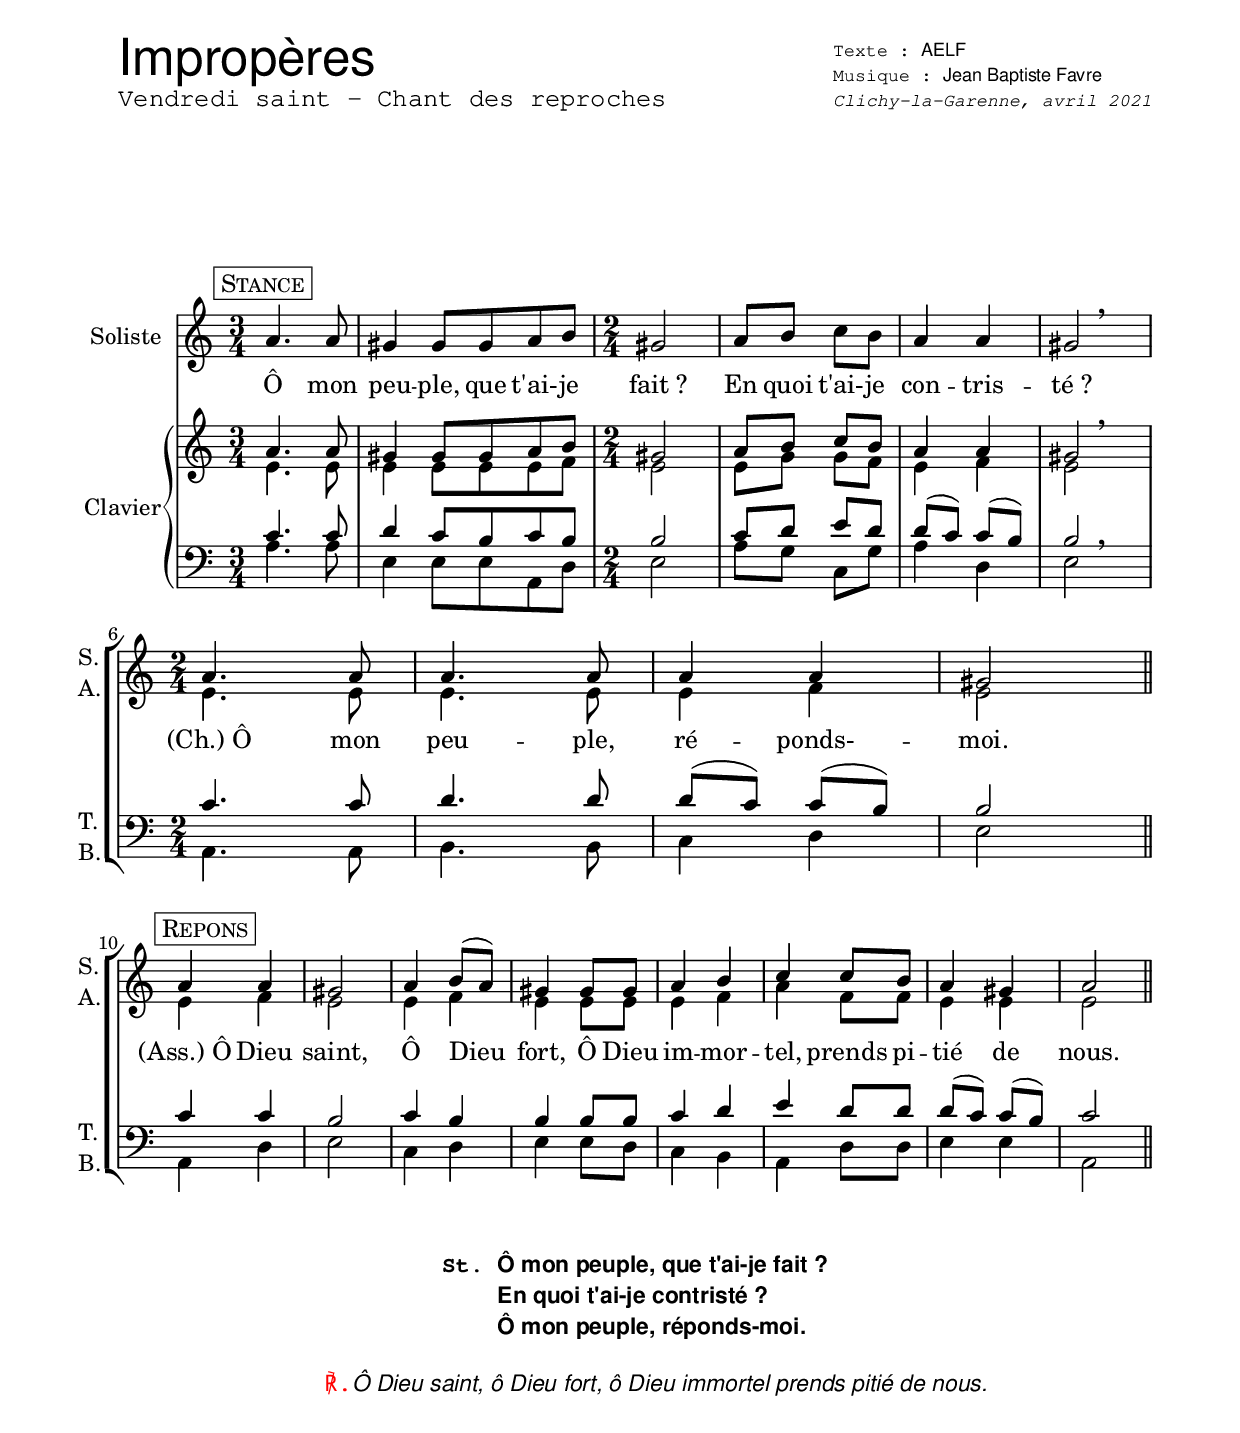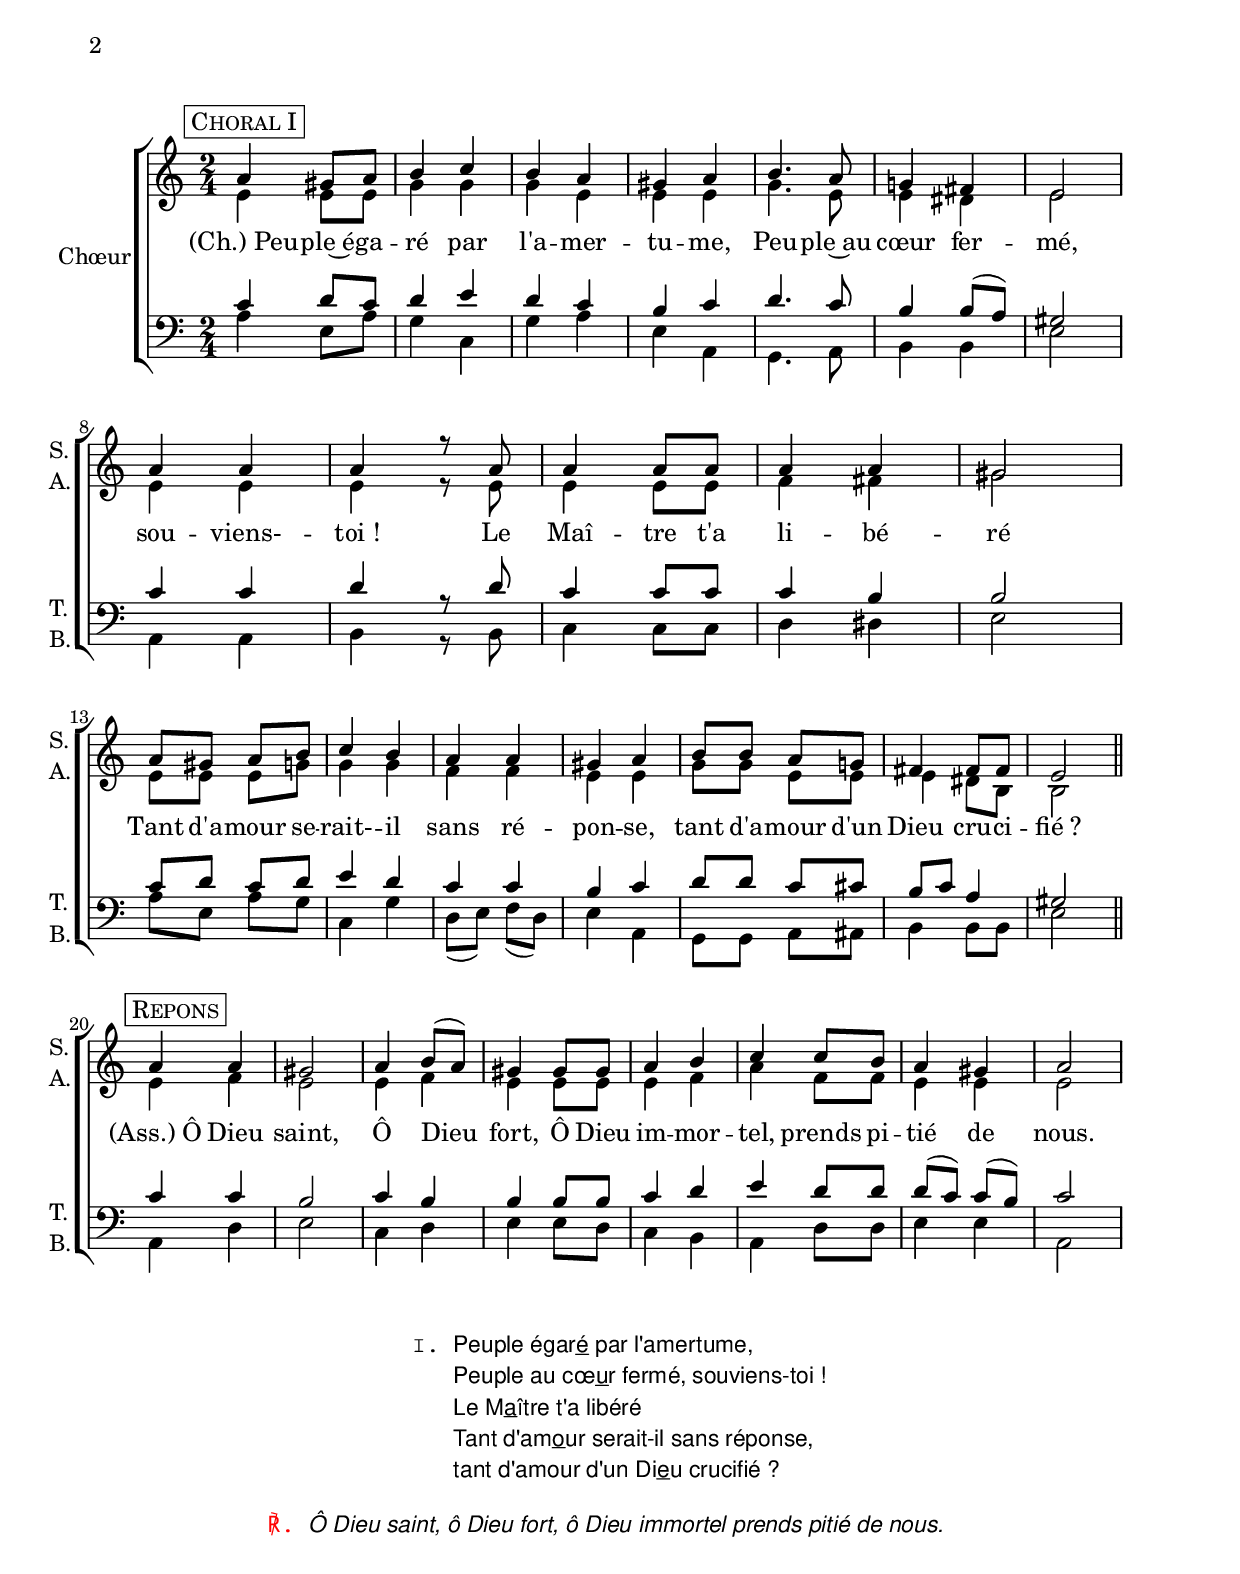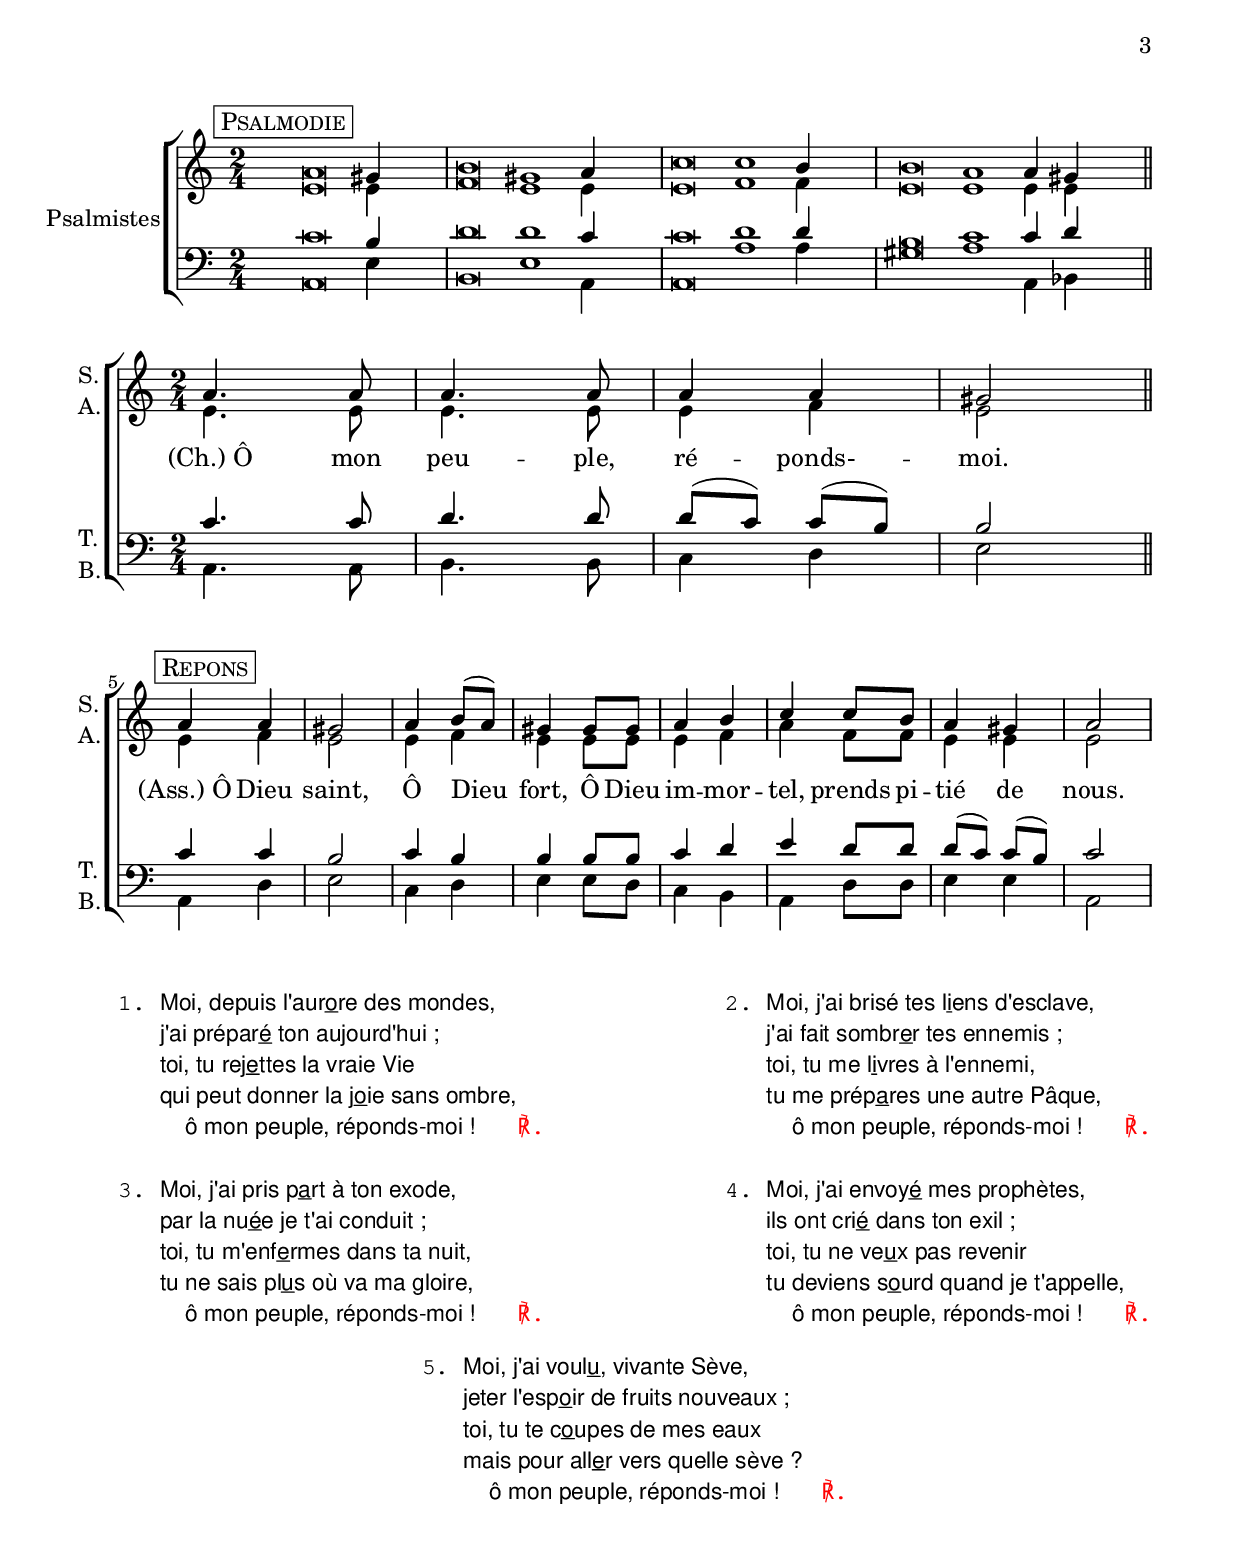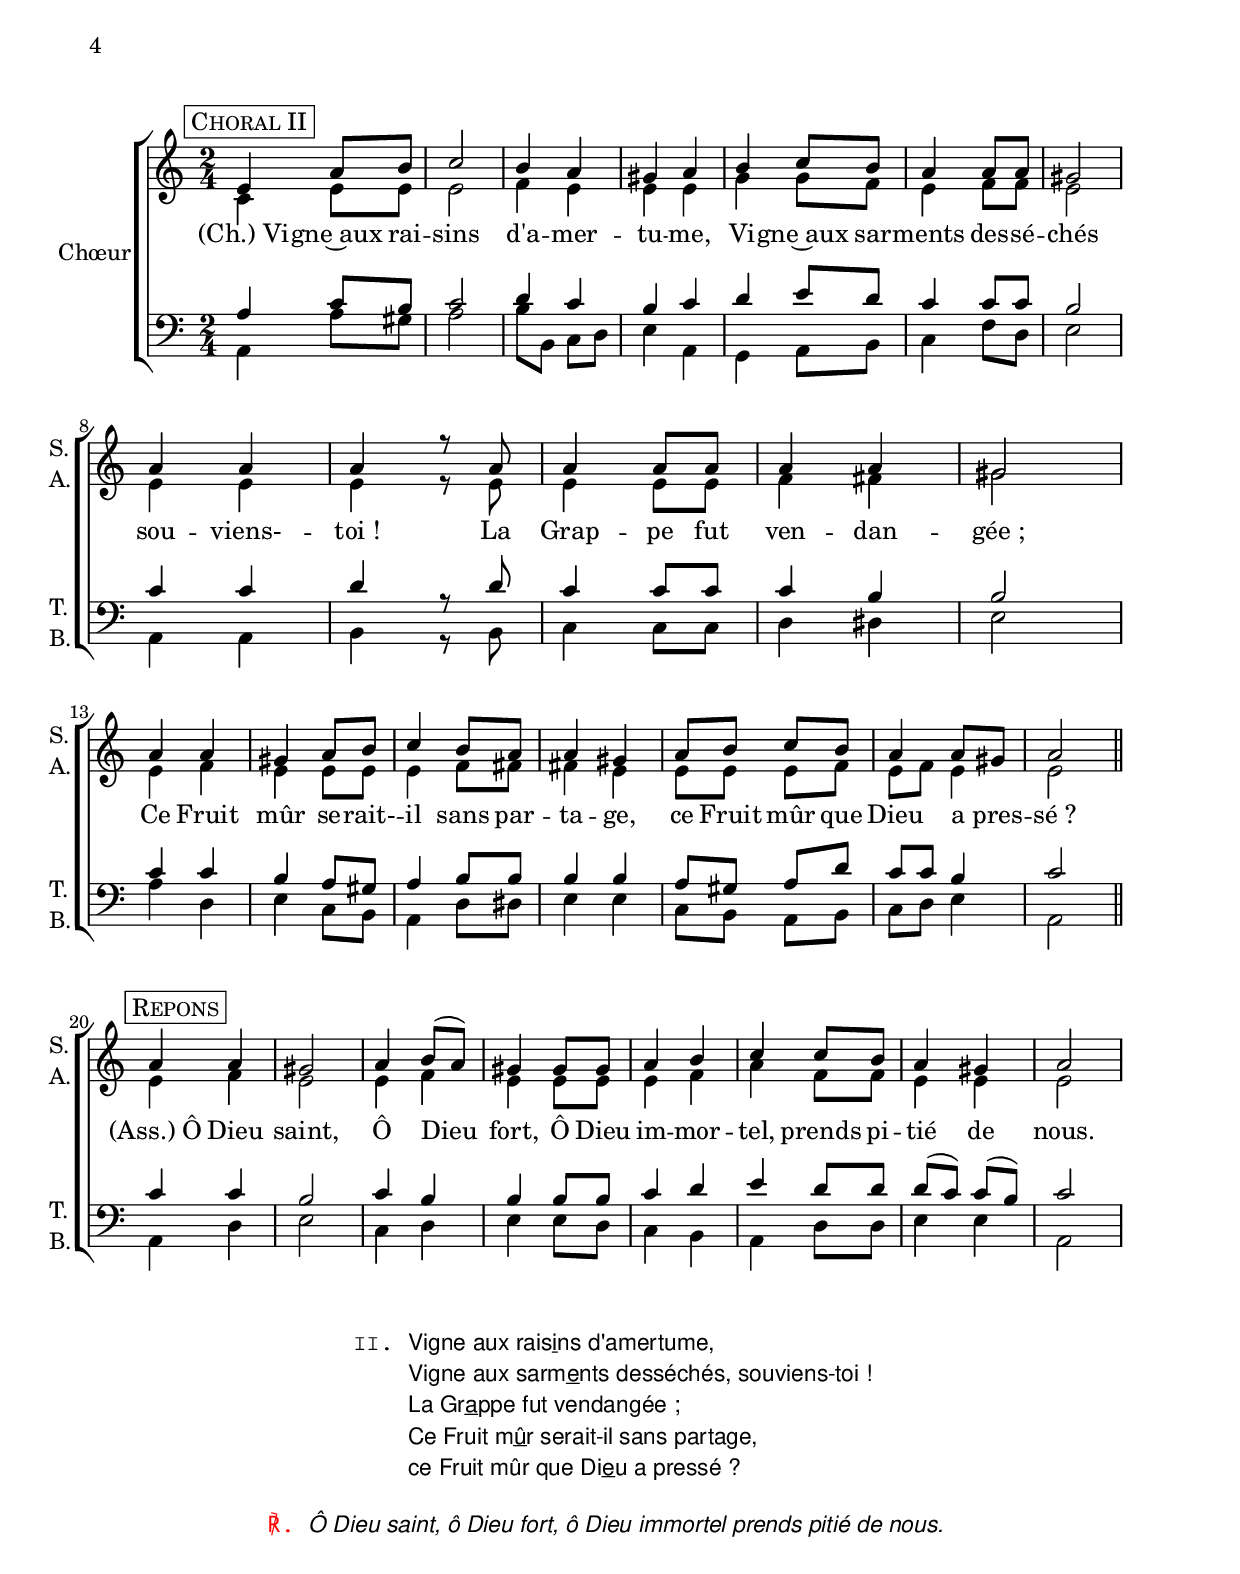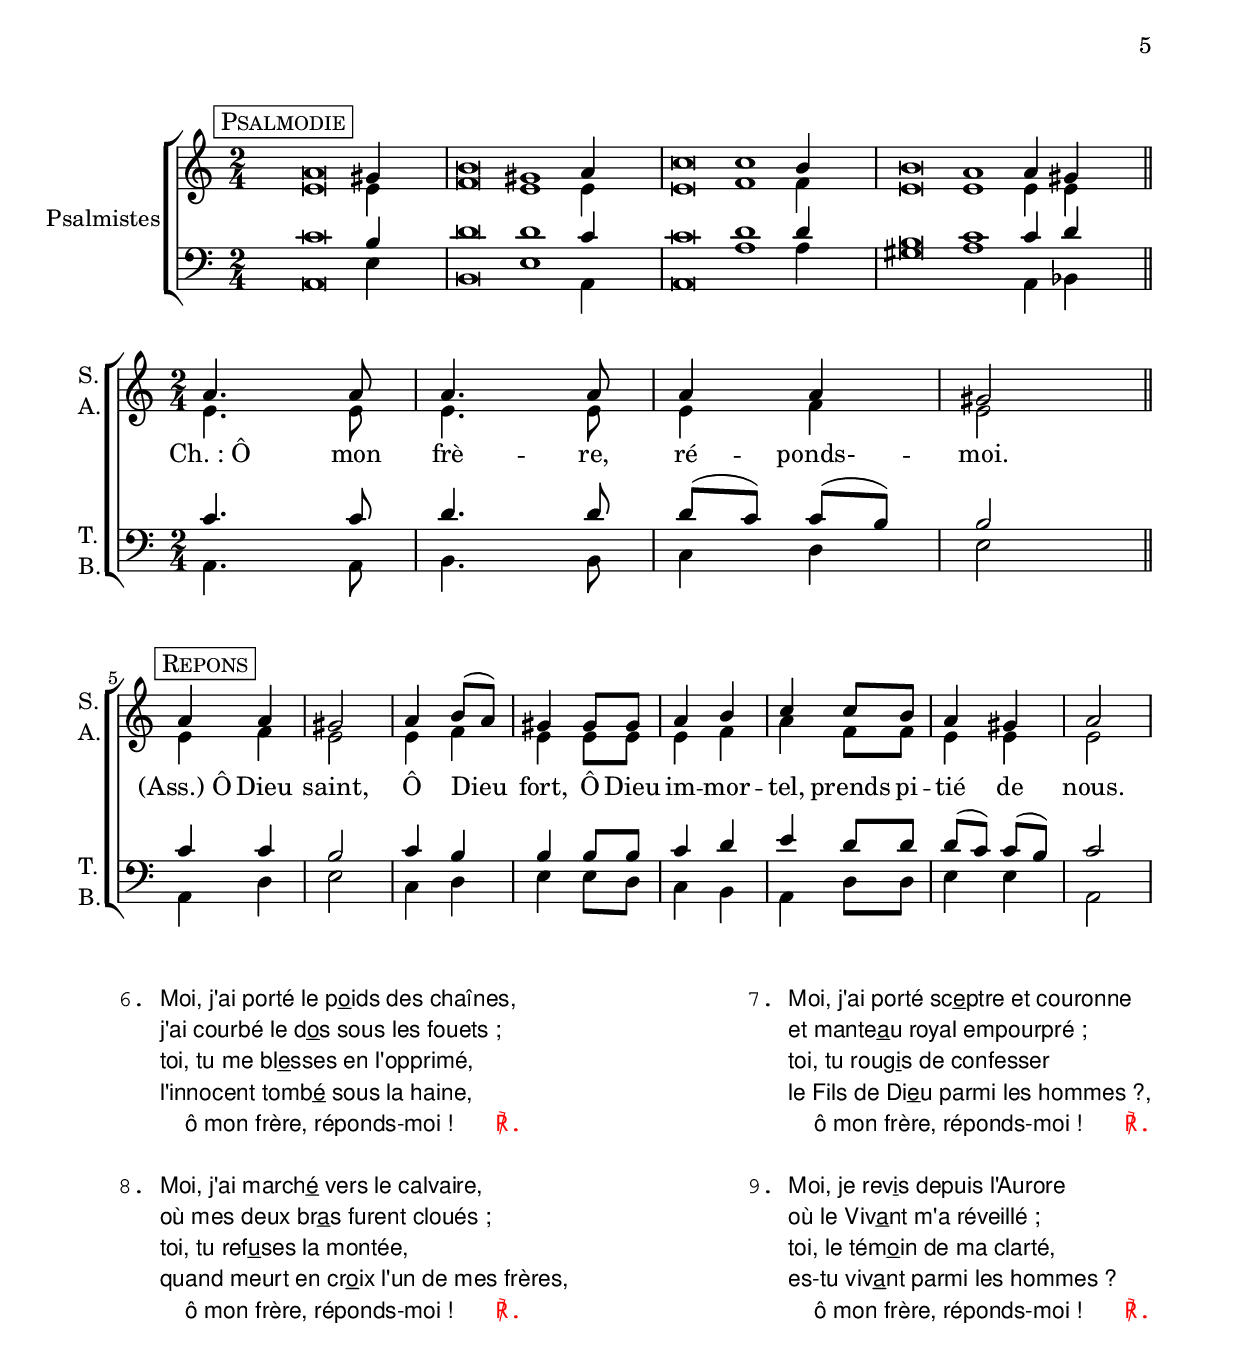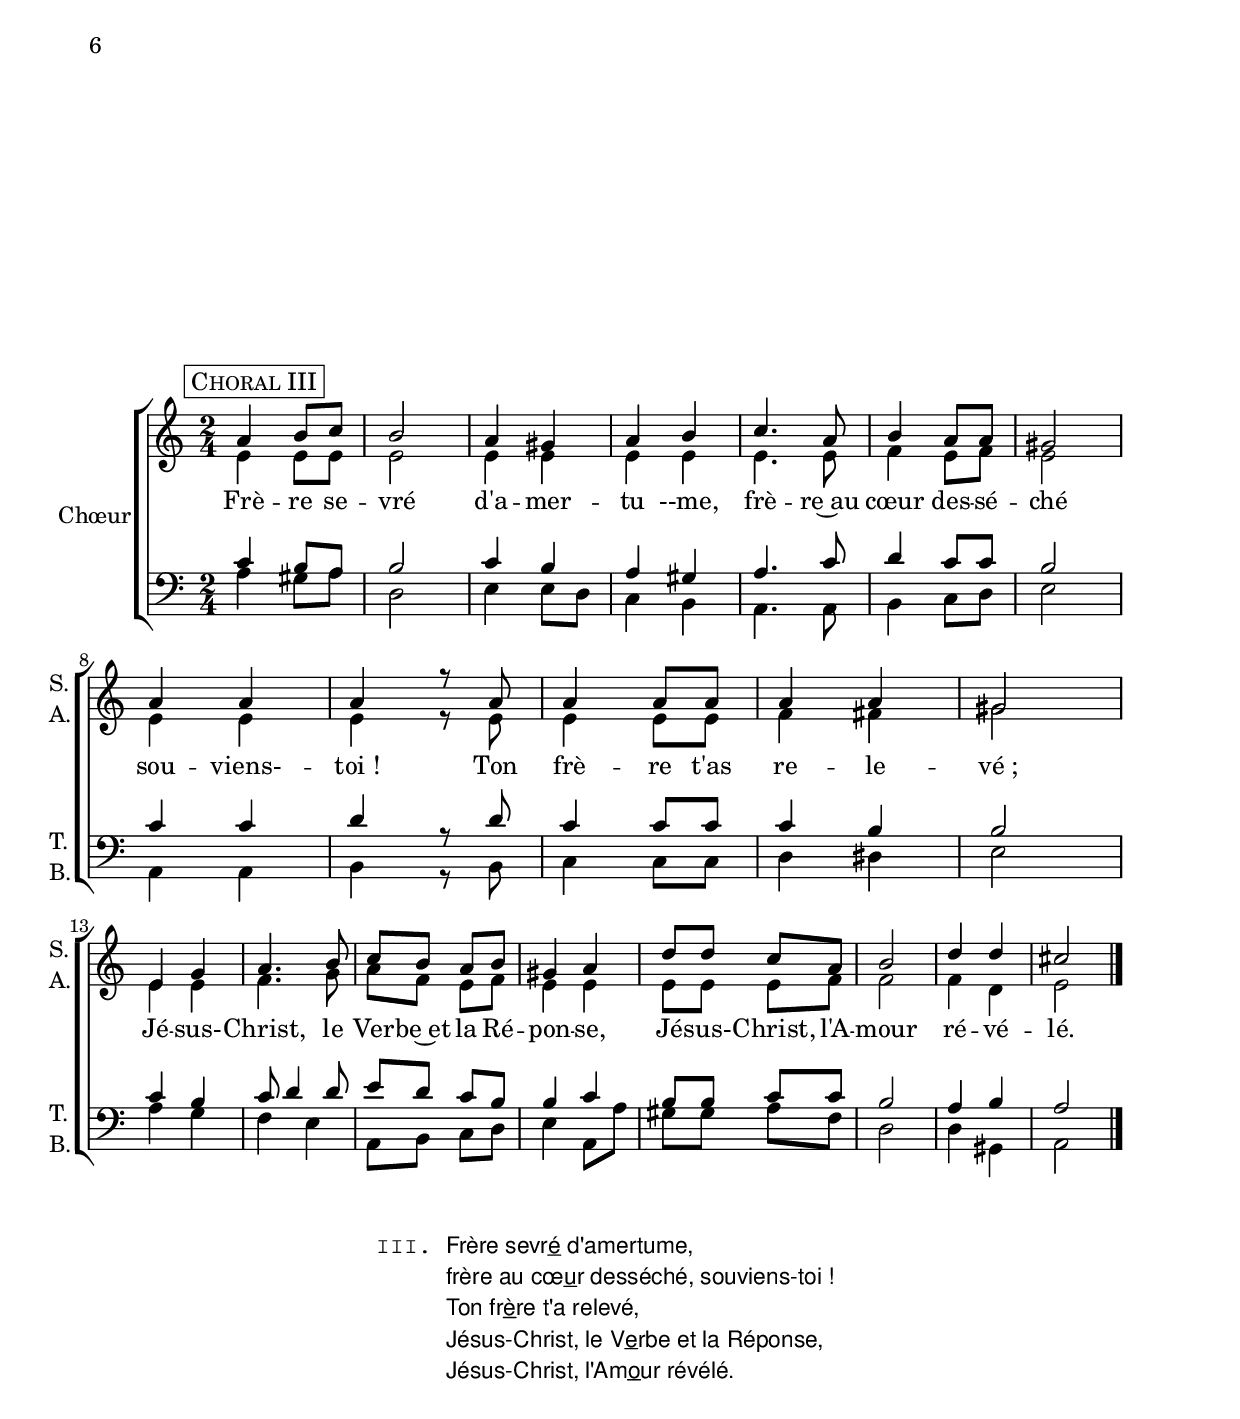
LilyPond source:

\version "2.22.0"
\language "english"
tRall = {
  \set Score.tempoHideNote = ##t
  \tempo 4=70
}
tAcce = {
  \set Score.tempoHideNote = ##t
  \tempo 2=100
}
cesure = {
  \tag #'audio s4
}

\include "../libs/commonFunctions.ily"

%%%%%
%%%%%
%%%%%
%%%%%
%%%%%
%%%%% Définitions des partitions
%%%%%
%%%%%
title = "Impropères"
subtitle = "Vendredi saint - Chant des reproches"
composer = "Jean Baptiste Favre"
poet = "AELF"
dedication = "Clichy-la-Garenne, avril 2021"

midiInstrumentName = "acoustic grand"

global = {
  \key a \minor
  \time 2/4
  }

%%%%%
%%%%%
%%%%%
%%%%%
%%%%%
%%%%% Stance pour soliste et orgue
%%%%%
%%%%%
stanceRhythms = { \set Score.tempoHideNote = ##t \tempo 4 = 60 \time 3/4 \partial 2 s2 s2. \time 2/4 s2*4 \breathe }
stanceMelody = { a4. a8 gs4 gs8 gs a b gs2 a8 b c b a4 a gs!2 }
stanceSopranoMusic = \relative c'' { \stanceMelody }
stanceAltoMusic = \relative c' { e4. e8 e4 e8 e e f  e2 e8 g g f e4 f e2 }
stanceTenorMusic = \relative c' { c4. c8 d4 c8 b c b b2 c8 d e d d (c) c (b) b2 }
stanceBassMusic = \relative c' { a4. a8 e4 e8 e a, d e2 a8 g c, g' a4 d, e2 }
stanceLyrics = \lyricmode {
  Ô mon peu -- ple, que t'ai- -- je fait&nbsp;?
  En quoi t'ai- -- je con -- tris -- té&nbsp;?
}

%%%%%
%%%%%
%%%%%
%%%%%
%%%%%
%%%%% Répons pour chœur à 4 voix mixtes
%%%%%
%%%%%
reponRhythms = { s2*4 }
reponSopranoMusic = \relative c'' { a4. a8 a4. a8 a4 a gs2 }
reponAltoMusic = \relative c' { e4. e8 e4. e8 e4 f e2 }
reponTenorMusic = \relative c' { c4. c8 d4. d8 d (c) c (b) b2 }
reponBassMusic = \relative c { a4. a8 b4. b8 c4 d e2 }
% Paroles pour la Stance
reponOneLyrics = \lyricmode { (Ch.)&nbsp;Ô mon peu -- ple, ré -- ponds- -- moi. }
% Paroles pour Psalmodie II
reponTwoLyrics = \lyricmode { Ch.&nbsp;:&nbsp;Ô mon frè -- re, ré -- ponds- -- moi. }

%%%%%
%%%%%
%%%%%
%%%%%
%%%%%
%%%%% Antienne pour chœur à 4 voix mixtes
%%%%%
%%%%%
antienneRhythms = { \set Score.tempoHideNote = ##t \tempo 4 = 75 s2*8 }
antienneSopranoMusic = \relative c'' { a4 a4 gs2 a4 b8 (a) gs4 gs8 gs a4 b c c8 b a4 gs a2 }
antienneAltoMusic = \relative c' { e4 f e2 e4 f e e8 e e4 f4 a4 f8 f e4 e e2 }
antienneTenorMusic = \relative c' { c4 c4 b2 c4 b b4 b8 b c4 d4 e4 d8 d d (c) c (b) c2 }
antienneBassMusic = \relative c { a4 d e2 c4 d e4 e8 d c4 b4 a d8 d e4 e a,2 }
antienneLyrics = \lyricmode { (Ass.)&nbsp;Ô Dieu saint, Ô Dieu fort, Ô Dieu im -- mor -- tel, prends pi -- tié de nous. }

%%%%%
%%%%%
%%%%%
%%%%%
%%%%%
%%%%% Choral & Psaume I pour chœur à 4 voix mixtes
%%%%%
%%%%%
choralOnePartOneRhythms = { \global \markCustom "Choral I" s2*7 }
choralOnePartOneSopranoMusic = \relative c'' { a4 gs!8 a b4 c b a gs a b4. a8 g!4 fs e2 }
choralOnePartOneAltoMusic =  \relative c' { e4 e8 e g4 g g e e e g4. e8 e4 ds e2 }
choralOnePartOneTenorMusic = \relative c' { c4 d8 c d4 e d c b c d4. c8 b4 b8 (a) gs2 }
choralOnePartOneBassMusic = \relative c' { a4 e8 a g4 c, g' a e a,4 g4. a8 b4 b e2 }
choralOnePartOneLyrics = \lyricmode {
  (Ch.)&nbsp;Peu -- ple~é -- ga -- ré par l'a -- mer -- tu -- me,
  Peu -- ple~au cœur fer -- mé,
}

choralOneReponRhythms = { s2*5 }
choralOneReponSopranoMusic = \relative c'' { a4 a a r8 a8 a4 a8 a a4 a gs2 }
choralOneReponAltoMusic = \relative c' { e4 e e4 r8 e8 e4 e8 e f4 fs gs2 }
choralOneReponTenorMusic = \relative c' { c4 c d4 r8 d8 c4 c8 c c4 b b2 }
choralOneReponBassMusic = \relative c { a4 a b4 r8 b8 c4 c8 c d4 ds e2 }
choralOneReponLyrics = \lyricmode { sou -- viens- -- toi&nbsp;! Le Maî -- tre t'a li -- bé -- ré }

choralOnePartTwoRhythms = { s2*7 }
choralOnePartTwoSopranoMusic = \relative c'' { a8 gs!8 a8 b c4 b a a gs a b8 b a g! fs4 fs8 fs e2 }
choralOnePartTwoAltoMusic =  \relative c' { e8 e e g g4 g f f e e g8 g e e e4 ds8 b b2 }
choralOnePartTwoTenorMusic = \relative c' { c8 d8 c d e4 d c c b c d8 d c cs8 b8 c a4 gs2 }
choralOnePartTwoBassMusic = \relative c' { a8 e8 a g c,4 g' d8 (e) f (d) e4 a,4 g8 g a as b4 b8 b e2 }
choralOnePartTwoLyrics = \lyricmode {
  Tant d'a -- mour se -- rait- -- il sans ré -- pon -- se,
  tant d'a -- mour d'un Dieu cru -- ci -- fié&nbsp;?
}

%%%%%
%%%%%
%%%%%
%%%%%
%%%%%
%%%%% Choral & Psaume II pour chœur à 4 voix mixtes
%%%%%
%%%%%
choralTwoPartOneRhythms = { \global \markCustom "Choral II" s2*7 }
choralTwoPartOneSopranoMusic = \relative c' { e4 a8 b c2 b4 a gs a b4 c8 b a4 a8 a gs2 }
choralTwoPartOneAltoMusic =  \relative c' { c4 e8 e e2 f4 e e e g g8 f e4 f8 f  e2 }
choralTwoPartOneTenorMusic = \relative c' { a4 c8 b c2 d4 c b c d e8 d c4 c8 c b2 }
choralTwoPartOneBassMusic = \relative c { a4 a'8 gs a2 b8 b, c d e4 a,4 g4 a8 b c4 f8 d e2 }
choralTwoPartOneLyrics = \lyricmode {
  (Ch.)&nbsp;Vi -- gne~aux rai -- sins d'a -- mer -- tu -- me,
  Vi -- gne~aux sar -- ments des -- sé -- chés
}

choralTwoReponRhythms = { s2*5 }
choralTwoReponSopranoMusic = \relative c'' { a4 a a r8 a8 a4 a8 a a4 a gs2 }
choralTwoReponAltoMusic = \relative c' { e4 e e4 r8 e8 e4 e8 e f4 fs gs2 }
choralTwoReponTenorMusic = \relative c' { c4 c d4 r8 d8 c4 c8 c c4 b b2 }
choralTwoReponBassMusic = \relative c { a4 a b4 r8 b8 c4 c8 c d4 ds e2 }
choralTwoReponLyrics = \lyricmode { sou -- viens- -- toi&nbsp;! La Grap -- pe fut ven -- dan -- gée&nbsp;; }

choralTwoPartTwoRhythms = { s2*7 }
choralTwoPartTwoSopranoMusic = \relative c'' { a4 a gs a8 b c4 b8 a a4 gs4 a8 b c b a4 a8 gs a2 }
choralTwoPartTwoAltoMusic =  \relative c' { e4 f e e8 e e4 f8 fs fs4 e e8 e e f e8 f8 e4 e2 }
choralTwoPartTwoTenorMusic = \relative c' { c4 c b a8 gs a4 b8 b b4 b a8 gs a d c8 c8 b4 c2 }
choralTwoPartTwoBassMusic = \relative c' { a4 d, e c8 b a4 d8 ds e4 e c8 b a b c8 d8 e4 a,2 }
choralTwoPartTwoLyrics = \lyricmode {
  Ce Fruit mûr se -- rait- -- il sans par -- ta -- ge,
  ce Fruit mûr que Dieu a pres -- sé&nbsp;?
}

%%%%%
%%%%%
%%%%%
%%%%%
%%%%%
%%%%% Choral III pour chœur à 4 voix mixtes
%%%%%
%%%%%
choralThreePartOneRhythms = { \global \markCustom "Choral III" s2*7 }
choralThreePartOneSopranoMusic = \relative c'' { a4 b8 c b2 a4 gs a b c4. a8 b4 a8 a gs2 }
choralThreePartOneAltoMusic =  \relative c' { e4 e8 e e2 e4 e e e e4. e8 f4 e8 f e2 }
choralThreePartOneTenorMusic = \relative c' { c4 b8 a b2 c4 b a gs a4. c8 d4 c8 c b2 }
choralThreePartOneBassMusic = \relative c' { a4 gs8 a d,2  e4 e8 d c4 b a4. a8 b4 c8 d e2 }
choralThreePartOneLyrics = \lyricmode {
  Frè -- re se -- vré d'a -- mer -- tu --me,
  frè -- re~au cœur des -- sé -- ché
}

choralThreeReponRhythms = { s2*5 }
choralThreeReponSopranoMusic = \relative c'' { a4 a a r8 a8 a4 a8 a a4 a gs2 }
choralThreeReponAltoMusic = \relative c' { e4 e e4 r8 e8 e4 e8 e f4 fs gs2 }
choralThreeReponTenorMusic = \relative c' { c4 c d4 r8 d8 c4 c8 c c4 b b2 }
choralThreeReponBassMusic = \relative c { a4 a b4 r8 b8 c4 c8 c d4 ds e2 }
choralThreeReponLyrics = \lyricmode { sou -- viens- -- toi&nbsp;! Ton frè -- re t'as re -- le -- vé&nbsp;; }

choralThreePartTwoRhythms = { s2*8 }
choralThreePartTwoSopranoMusic = \relative c' { e4 g a4. b8 c b a b gs4 a4 d8 d c a b2 d4 d cs2 }
choralThreePartTwoAltoMusic =  \relative c' { e4 e f4. g8 a f e f e4 e4 e8 e e f f2 f4 d e2}
choralThreePartTwoTenorMusic = \relative c' { c4 b c8 d4 d8 e d c b b4 c b8 b c c b2 a4 b a2 }
choralThreePartTwoBassMusic = \relative c' { a4 g f e a,8 b c d e4 a,8 a' gs8 gs a f d2 d4 gs, a2 }
choralThreePartTwoLyrics = \lyricmode {
  Jé -- sus- -- Christ, le Ver -- be~et la Ré -- pon -- se,
  Jé -- sus- -- Christ, l'A -- mour ré -- vé -- lé.
}

choralPsalmRhythms = { \cadenzaOn \cesure \tAcce s\breve \tRall s4 \cesure \bar "|" \tAcce s\breve s1 \tRall s4 \cesure \bar "|" \tAcce s\breve s1 \tRall s4 \cesure \bar "|" \tAcce s\breve s1 \tRall s4 s \cesure \cadenzaOff }
choralPsalmSoprano = \relative c'' { \cesure a\breve gs4 \cesure b\breve gs!1 a4  \cesure c\breve c1  b4 \cesure b\breve   a1 a4 gs! \cesure }
choralPsalmAlto =    \relative c'  { \cesure e\breve e4  \cesure f\breve e1   e4  \cesure e\breve f1  f4 \cesure e\breve   e1 e4 e \cesure }
choralPsalmTenor =   \relative c'  { \cesure c\breve b4  \cesure d\breve d1   c4  \cesure c\breve d1  d4 \cesure b\breve   c1 c4 d \cesure }
choralPsalmBass =    \relative c   { \cesure a\breve e'4 \cesure b\breve e1   a,4 \cesure a\breve a'1 a4 \cesure gs!\breve a1 a,4 bf \cesure }

%%%%%
%%%%%
%%%%%
%%%%%
%%%%%
%%%%% Impression de la partition
%%%%%
%%%%%
%%%%%
%%%%%
%%%%%
\paper {
  top-margin = 1\cm
  bottom-margin = 1\cm
  left-margin = 1\cm
  right-margin = 1\cm
  indent = 1\cm
  % Plan for recto-verso printing with inner margin
  two-sided = ##t
  inner-margin =  2\cm
  outer-margin = 1.5\cm
  }
MidiOutput = \midi {
      \context {
        \Staff
        \remove "Staff_performer"
      }
      \context {
        \Voice
        \consists "Staff_performer"
      }
      \tempo 4 = 75
      \set midiMergeUnisons = ##t
    }
FirstScorePaper = \paper {
    markup-system-spacing = #'((basic-distance . 15)
       (minimum-distance . 15)
       (padding . 15)
       (stretchability . 15))
    top-markup-spacing = #'((basic-distance . 5)
       (minimum-distance . 5)
       (padding . 5)
       (stretchability . 5))
    top-system-spacing = #'((basic-distance . 5)
       (minimum-distance . 5)
       (padding . 5)
       (stretchability . 5))
    system-system-spacing = #'((basic-distance . 8)
       (minimum-distance . 8)
       (padding . 3)
       (stretchability . 3))
    scoreTitleMarkup = \markup \columns {
        \fill-line {
            \column {
              \line {
                \left-column {
                  \vspace #1.1
                  \fontsize #7 \sans \fromproperty #'header:title
                  \fontsize #1 \typewriter \fromproperty #'header:subtitle
                }
              }
            }
            \column {
              \vspace #0.5
              \fontsize #-2 \line {
                \left-column {
                  \concat { \typewriter "Texte&nbsp;: " \sans \fromproperty #'header:poet }
                  \concat { \typewriter "Musique&nbsp;: " \sans \fromproperty #'header:composer }
                  \typewriter \italic \fromproperty #'header:dedication
                }
              }
            }
          }
      }
    oddFooterMarkup = \markup {}
    #(include-special-characters)
  }
OtherScoresPaper = \paper {
    markup-system-spacing = #'((basic-distance . 5)
       (minimum-distance . 5)
       (padding . 5)
       (stretchability . 5))
    top-markup-spacing = #'((basic-distance . 5)
       (minimum-distance . 5)
       (padding . 5)
       (stretchability . 5))
    top-system-spacing = #'((basic-distance . 5)
       (minimum-distance . 5)
       (padding . 5)
       (stretchability . 5))
    system-system-spacing = #'((basic-distance . 5)
       (minimum-distance . 5)
       (padding . 5)
       (stretchability . 5))
    oddFooterMarkup = \markup {}
    #(include-special-characters)
  }
LastScorePaper = \paper {
    top-system-spacing = #'((basic-distance . 5)
       (minimum-distance . 30)
       (padding . 30)
       (stretchability . 5))
    system-system-spacing = #'((basic-distance . 8)
       (minimum-distance . 8)
       (padding . 3)
       (stretchability . 3))
    oddFooterMarkup = \markup {}
    #(include-special-characters)
}
FirstScoreHeader = \header {
    title = \title
    subtitle = \subtitle
    composer = \composer
    poet = \poet
    dedication = \dedication
  }
OtherScoresHeader = \header {
    title = ##f
    subtitle = ##f
    composer = ##f
    poet = ##f
    dedication = ##f
  }

%%%%%
%%%%%
%%%%%
%%%%%
%%%%%
%%%%% Stance pour soliste et orgue
%%%%%
%%%%%
\bookpart {
  \FirstScorePaper
  \score {
    {
      <<
        \new Staff = "stanceSolistStaff" \with { instrumentName = "Soliste" midiInstrument = \midiInstrumentName }
        <<
          \clef "treble"
          \new Voice = "stanceRhythms" { \markCustom "Stance" \global \stanceRhythms }
          \new Voice = "stanceMelody" { \relative c'' { \stanceMelody } }
        >>
        \new Lyrics \lyricsto "stanceMelody" { \stanceLyrics }
        \new PianoStaff = "stancePiano" \with { instrumentName = "Clavier" midiInstrument = \midiInstrumentName }
        <<
          \new Staff = "stancePianoHighStaff"
          <<
            \clef "treble"
            \new Voice = "stancePianoRhythms" { \stanceRhythms \break }
            \new Voice = "stancePianoSoprano" { \voiceOne \stanceSopranoMusic }
            \new Voice = "stancePianoAlto" { \voiceTwo \stanceAltoMusic }
          >>
          \new Staff  = "stancePianoLowStaff"
          <<
            \clef "bass"
            \new Voice = "stancePianoRhythms" { \stanceRhythms }
            \new Voice = "stancePianoTenor" { \voiceOne \stanceTenorMusic }
            \new Voice = "stancePianoBass" { \voiceTwo \stanceBassMusic }
          >>
        >>
      >>
      \new ChoirStaff = "stanceChoirStaff"
      <<
        \new Staff = "stanceHighStaff" \with { shortInstrumentName = \markup { \column { "S." "A." } } midiInstrument = \midiInstrumentName }
        <<
          \clef "treble"
          \new Voice = "stanceRhythms" { \reponRhythms \bar "||" \break \markCustom "Repons" \antienneRhythms \bar "||" }
          \new Voice = "stanceSoprano" { \voiceOne \reponSopranoMusic \antienneSopranoMusic }
          \new Voice = "stanceAlto" { \voiceTwo \reponAltoMusic \antienneAltoMusic }
        >>
        \new Lyrics \lyricsto "stanceSoprano" { \reponOneLyrics \antienneLyrics }
        \new Staff  = "stanceLowStaff" \with { shortInstrumentName = \markup { \column { "T." "B." } } midiInstrument = \midiInstrumentName }
        <<
          \clef "bass"
          \new Voice = "stanceRhythms" { \reponRhythms \antienneRhythms }
          \new Voice = "stanceTenor" { \voiceOne \reponTenorMusic \antienneTenorMusic}
          \new Voice = "stanceBass" { \voiceTwo \reponBassMusic \antienneBassMusic }
        >>
      >>
    }
    \layout {
        ragged-last = ##f
        \context {
            \Staff
            \RemoveEmptyStaves
        }
    }
    \MidiOutput
    \FirstScoreHeader
  }
  \markuplist {
    \override #'(font-family . sans)
    \column {
      \fill-line {
        \column {
          \concat { \bold { \typewriter "St. " "Ô mon peuple, que t'ai-je fait ?" } }
          \concat { \bold { \typewriter "    " "En quoi t'ai-je contristé ?" } }
          \concat { \bold { \typewriter "    " "Ô mon peuple, réponds-moi." } }
        }
      }
    }
    \vspace #1
    \override #'(font-family . sans)
    \column {
      \fill-line {
        \column {
          \concat {  \with-color #red { \typewriter "   ℟." } \italic "Ô Dieu saint, ô Dieu fort, ô Dieu immortel prends pitié de nous." }
        }
      }
    }
  }
}

%%%%%
%%%%%
%%%%%
%%%%%
%%%%%
%%%%% Choral I pour chœur à 4 voix
%%%%%
%%%%%
\bookpart {
  \OtherScoresPaper
  \score {
    {
      \new ChoirStaff = "choralChoirStaff" \with { instrumentName = "Chœur" } <<
        \new Staff = "choralChoirHighStaff" \with { shortInstrumentName = \markup { \column { "S." "A." } } } <<
          \clef "treble"
          \new Voice = "choralRhythms" { \choralOnePartOneRhythms \break \choralOneReponRhythms \break \choralOnePartTwoRhythms \bar "||" \break \markCustom "Repons" \antienneRhythms }
          \new Voice = "choralSoprano" { \voiceOne \choralOnePartOneSopranoMusic \choralOneReponSopranoMusic \choralOnePartTwoSopranoMusic \antienneSopranoMusic }
          \new Voice = "choralAlto" { \voiceTwo \choralOnePartOneAltoMusic \choralOneReponAltoMusic \choralOnePartTwoAltoMusic \antienneAltoMusic }
        >>
        \new Lyrics \lyricsto "choralSoprano" { \choralOnePartOneLyrics \choralOneReponLyrics \choralOnePartTwoLyrics \antienneLyrics }
        \new Staff  = "choralChoirLowStaff" \with { shortInstrumentName = \markup { \column { "T." "B." } } } <<
          \clef "bass"
          \new Voice = "choralRhythms" { \choralOnePartOneRhythms \choralOneReponRhythms \choralOnePartTwoRhythms \antienneRhythms }
          \new Voice = "choralTenor" { \voiceOne \choralOnePartOneTenorMusic \choralOneReponTenorMusic \choralOnePartTwoTenorMusic \antienneTenorMusic }
          \new Voice = "choralBass" { \voiceTwo \choralOnePartOneBassMusic \choralOneReponBassMusic \choralOnePartTwoBassMusic \antienneBassMusic }
        >>
      >>
    }
    \layout {
        ragged-last = ##f
        \context {
            \Staff
            \RemoveEmptyStaves
        }
    }
    \MidiOutput
    \OtherScoresHeader
  }
  \markuplist {
    \override #'(font-family . sans)
    \column {
      \fill-line {
        \column {
          \concat { \typewriter "  I. " "Peuple égar" \underline é " par l'amertume," }
          \concat { \typewriter "     " "Peuple au cœ" \underline u "r fermé, souviens-toi&nbsp;!" }
          \concat { \typewriter "     " "Le M" \underline a "ître t'a libéré" }
          \concat { \typewriter "     " "Tant d'am" \underline o "ur serait-il sans réponse," }
          \concat { \typewriter "     " "tant d'amour d'un Di" \underline e "u crucifié&nbsp;?" }
        }
      }
      \vspace #1
      \column {
        \fill-line {
          \column {
            \concat { \with-color #red { \typewriter "℟. " } \italic { "Ô Dieu saint, ô Dieu fort, ô Dieu immortel prends pitié de nous." } }
          }
        }
      }
    }
  }
}

%%%%%
%%%%%
%%%%%
%%%%%
%%%%%
%%%%% Psalmodie I pour solistes et chœur à 4 voix
%%%%%
%%%%%
\bookpart {
  \OtherScoresPaper
  \score {
    {
      \new ChoirStaff = "psalmodyChoirStaff" \with { instrumentName = "Psalmistes" }
      {
        <<
          \new Staff = "psalmodyHighStaff"
          <<
            \clef "treble"
            \new Voice = "psalmodyRhythms" { \global \markCustom "Psalmodie" \choralPsalmRhythms \bar "||" \break }
            \new Voice = "psalmodySoprano" { \voiceOne \choralPsalmSoprano }
            \new Voice = "psalmodyAlto" { \voiceTwo \choralPsalmAlto }
          >>
          \new Staff  = "psalmodyLowStaff" <<
            \clef "bass"
            \new Voice = "psalmodyRhythms" { \global \choralPsalmRhythms }
            \new Voice = "psalmodyTenor" { \voiceOne \choralPsalmTenor }
            \new Voice = "psalmodyBass" { \voiceTwo \choralPsalmBass }
          >>
        >>
        <<
          \new Staff = "psalmodyReponHighStaff" \with { shortInstrumentName = \markup { \column { "S." "A." } } }
          <<
            \clef "treble"
            \new Voice = "psalmodyReponRhythms" { \reponRhythms \bar "||" \break \markCustom "Repons" \antienneRhythms }
            \new Voice = "psalmodyReponSoprano" { \voiceOne \reponSopranoMusic \antienneSopranoMusic }
            \new Voice = "psalmodyReponAlto" { \voiceTwo \reponAltoMusic \antienneAltoMusic }
          >>
          \new Lyrics \lyricsto "psalmodyReponSoprano" { \reponOneLyrics \antienneLyrics }
          \new Staff  = "psalmodyReponLowStaff" \with { shortInstrumentName = \markup { \column { "T." "B." } } }
          <<
            \clef "bass"
            \new Voice = "psalmodyReponRhythms" { \reponRhythms \antienneRhythms }
            \new Voice = "psalmodyReponTenor" { \voiceOne \reponTenorMusic \antienneTenorMusic }
            \new Voice = "psalmodyReponBass" { \voiceTwo \reponBassMusic \antienneBassMusic }
          >>
        >>
      }
    }
    \layout {
        ragged-last = ##f
        \context {
            \Staff
            \RemoveEmptyStaves
        }
    }
    \MidiOutput
    \OtherScoresHeader
  }
  \markuplist {
    \override #'(font-family . sans)
    \column {
      \fill-line {
        \left-column{
          \concat { \typewriter "1. " "Moi, depuis l'aur" \underline o "re des mondes," }
          \concat { \typewriter "   " "j'ai prépar" \underline é " ton aujourd'hui&nbsp;;" }
          \concat { \typewriter "   " "toi, tu rej" \underline e "ttes la vraie Vie" }
          \concat { \typewriter "   " "qui peut donner la j" \underline o "ie sans ombre," }
          \concat { \typewriter "   " "    ô mon peuple, réponds-moi&nbsp;!" \with-color #red { \typewriter "   ℟." } }
          \vspace #1
          \concat { \typewriter "3. " "Moi, j'ai pris p" \underline a "rt à ton exode," }
          \concat { \typewriter "   " "par la nu" \underline é "e je t'ai conduit&nbsp;;" }
          \concat { \typewriter "   " "toi, tu m'enf" \underline e "rmes dans ta nuit," }
          \concat { \typewriter "   " "tu ne sais pl" \underline u "s où va ma gloire," }
          \concat { \typewriter "   " "    ô mon peuple, réponds-moi&nbsp;!" \with-color #red { \typewriter "   ℟." } }
        }
        \hspace #1
        \left-column {
          \concat { \typewriter "2. " "Moi, j'ai brisé tes l" \underline i "ens d'esclave," }
          \concat { \typewriter "   " "j'ai fait sombr" \underline e "r tes ennemis&nbsp;;" }
          \concat { \typewriter "   " "toi, tu me l" \underline i "vres à l'ennemi," }
          \concat { \typewriter "   " "tu me prép" \underline a "res une autre Pâque," }
          \concat { \typewriter "   " "    ô mon peuple, réponds-moi&nbsp;!" \with-color #red { \typewriter "   ℟." } }
          \vspace #1
          \concat { \typewriter "4. " "Moi, j'ai envoy" \underline é " mes prophètes," }
          \concat { \typewriter "   " "ils ont cri" \underline é " dans ton exil&nbsp;;" }
          \concat { \typewriter "   " "toi, tu ne ve" \underline u "x pas revenir" }
          \concat { \typewriter "   " "tu deviens s" \underline o "urd quand je t'appelle," }
          \concat { \typewriter "   " "    ô mon peuple, réponds-moi&nbsp;!" \with-color #red { \typewriter "   ℟." } }
        }
      }
      \vspace #1
      \fill-line {
        \column {
          \concat { \typewriter "5. " "Moi, j'ai voul" \underline u ", vivante Sève," }
          \concat { \typewriter "   " "jeter l'esp" \underline o "ir de fruits nouveaux&nbsp;;" }
          \concat { \typewriter "   " "toi, tu te c" \underline o "upes de mes eaux" }
          \concat { \typewriter "   " "mais pour all" \underline e "r vers quelle sève&nbsp;?" }
          \concat { \typewriter "   " "    ô mon peuple, réponds-moi&nbsp;!" \with-color #red { \typewriter "   ℟." } }
        }
      }
    }
  }
}

%%%%%
%%%%%
%%%%%
%%%%%
%%%%%
%%%%% Chœur II et chœur à 4 voix
%%%%%
%%%%%
\bookpart {
  \OtherScoresPaper
  \score {
    {
      \new ChoirStaff = "choralChoirStaff" \with { instrumentName = "Chœur" } <<
        \new Staff = "choralChoirHighStaff" \with { shortInstrumentName = \markup { \column { "S." "A." } } } <<
          \clef "treble"
          \new Voice = "choralRhythms" { \choralTwoPartOneRhythms \break \choralTwoReponRhythms \break \choralTwoPartTwoRhythms \bar "||" \break \markCustom "Repons" \antienneRhythms }
          \new Voice = "choralSoprano" { \voiceOne \choralTwoPartOneSopranoMusic \choralTwoReponSopranoMusic \choralTwoPartTwoSopranoMusic \antienneSopranoMusic }
          \new Voice = "choralAlto" { \voiceTwo \choralTwoPartOneAltoMusic \choralTwoReponAltoMusic \choralTwoPartTwoAltoMusic \antienneAltoMusic }
        >>
        \new Lyrics \lyricsto "choralSoprano" { \choralTwoPartOneLyrics \choralTwoReponLyrics \choralTwoPartTwoLyrics \antienneLyrics }
        \new Staff  = "choralChoirLowStaff" \with { shortInstrumentName = \markup { \column { "T." "B." } } } <<
          \clef "bass"
          \new Voice = "choralRhythms" { \choralTwoPartOneRhythms \choralTwoReponRhythms \choralTwoPartTwoRhythms \antienneRhythms }
          \new Voice = "choralTenor" { \voiceOne \choralTwoPartOneTenorMusic \choralTwoReponTenorMusic \choralTwoPartTwoTenorMusic \antienneTenorMusic }
          \new Voice = "choralBass" { \voiceTwo \choralTwoPartOneBassMusic \choralTwoReponBassMusic \choralTwoPartTwoBassMusic \antienneBassMusic }
        >>
      >>
    }
    \layout {
        ragged-last = ##f
        \context {
            \Staff
            \RemoveEmptyStaves
        }
    }
    \MidiOutput
    \OtherScoresHeader
  }
  \markuplist {
    \override #'(font-family . sans)
    \column {
      \fill-line {
        \column {
          \concat { \typewriter " II. " "Vigne aux rais" \underline i "ns d'amertume," }
          \concat { \typewriter "     " "Vigne aux sarm" \underline e "nts desséchés, souviens-toi&nbsp;!" }
          \concat { \typewriter "     " "La Gr" \underline a "ppe fut vendangée&nbsp;;" }
          \concat { \typewriter "     " "Ce Fruit m" \underline û "r serait-il sans partage," }
          \concat { \typewriter "     " "ce Fruit mûr que Di" \underline e "u a pressé&nbsp;?" }
        }
      }
      \vspace #1
      \fill-line {
        \column {
          \column {
            \concat { \with-color #red { \typewriter "℟. " } \italic { "Ô Dieu saint, ô Dieu fort, ô Dieu immortel prends pitié de nous." } }
          }
        }
      }
    }
  }
}

%%%%%
%%%%%
%%%%%
%%%%%
%%%%%
%%%%% Psalmodie II pour solistes et chœur à 4 voix
%%%%%
%%%%%
\bookpart {
  \OtherScoresPaper
  \score {
    {
      \new ChoirStaff = "psalmodyChoirStaff" \with { instrumentName = "Psalmistes" }
      {
        <<
          \new Staff = "psalmodyHighStaff"
          <<
            \clef "treble"
            \new Voice = "psalmodyRhythms" { \global \markCustom "Psalmodie" \choralPsalmRhythms \bar "||" \break }
            \new Voice = "psalmodySoprano" { \voiceOne \choralPsalmSoprano }
            \new Voice = "psalmodyAlto" { \voiceTwo \choralPsalmAlto }
          >>
          \new Staff  = "psalmodyLowStaff" <<
            \clef "bass"
            \new Voice = "psalmodyRhythms" { \global \choralPsalmRhythms }
            \new Voice = "psalmodyTenor" { \voiceOne \choralPsalmTenor }
            \new Voice = "psalmodyBass" { \voiceTwo \choralPsalmBass }
          >>
        >>
        <<
          \new Staff = "psalmodyReponHighStaff" \with { shortInstrumentName = \markup { \column { "S." "A." } } }
          <<
            \clef "treble"
            \new Voice = "psalmodyReponRhythms" { \reponRhythms \bar "||" \break \markCustom "Repons" \antienneRhythms }
            \new Voice = "psalmodyReponSoprano" { \voiceOne \reponSopranoMusic \antienneSopranoMusic }
            \new Voice = "psalmodyReponAlto" { \voiceTwo \reponAltoMusic \antienneAltoMusic }
          >>
          \new Lyrics \lyricsto "psalmodyReponSoprano" { \reponTwoLyrics \antienneLyrics }
          \new Staff  = "psalmodyReponLowStaff" \with { shortInstrumentName = \markup { \column { "T." "B." } } }
          <<
            \clef "bass"
            \new Voice = "psalmodyReponRhythms" { \reponRhythms \antienneRhythms }
            \new Voice = "psalmodyReponTenor" { \voiceOne \reponTenorMusic \antienneTenorMusic }
            \new Voice = "psalmodyReponBass" { \voiceTwo \reponBassMusic \antienneBassMusic }
          >>
        >>
      }
    }
    \layout {
        ragged-last = ##f
        \context {
            \Staff
            \RemoveEmptyStaves
        }
    }
    \MidiOutput
    \OtherScoresHeader
  }
  \markuplist {
    \override #'(font-family . sans)
    \column {
      \fill-line {
        \left-column{
          \concat { \typewriter "6. " "Moi, j'ai porté le p" \underline o "ids des chaînes," }
          \concat { \typewriter "   " "j'ai courbé le d" \underline o "s sous les fouets&nbsp;;" }
          \concat { \typewriter "   " "toi, tu me bl" \underline e "sses en l'opprimé," }
          \concat { \typewriter "   " "l'innocent tomb" \underline é " sous la haine," }
          \concat { \typewriter "   " "    ô mon frère, réponds-moi&nbsp;!" \with-color #red { \typewriter "   ℟." } }
          \vspace #1
          \concat { \typewriter "8. " "Moi, j'ai march" \underline é " vers le calvaire," }
          \concat { \typewriter "   " "où mes deux br" \underline a "s furent cloués&nbsp;;" }
          \concat { \typewriter "   " "toi, tu ref" \underline u "ses la montée," }
          \concat { \typewriter "   " "quand meurt en cr" \underline o "ix l'un de mes frères," }
          \concat { \typewriter "   " "    ô mon frère, réponds-moi&nbsp;!" \with-color #red { \typewriter "   ℟." } }
        }
        \hspace #1
        \left-column {
          \concat { \typewriter "7. " "Moi, j'ai porté sc" \underline e "ptre et couronne" }
          \concat { \typewriter "   " "et mante" \underline a "u royal empourpré&nbsp;;" }
          \concat { \typewriter "   " "toi, tu roug" \underline i "s de confesser" }
          \concat { \typewriter "   " "le Fils de Di" \underline e "u parmi les hommes&nbsp;?," }
          \concat { \typewriter "   " "    ô mon frère, réponds-moi&nbsp;!" \with-color #red { \typewriter "   ℟." } }
          \vspace #1
          \concat { \typewriter "9. " "Moi, je rev" \underline i "s depuis l'Aurore" }
          \concat { \typewriter "   " "où le Viv" \underline a "nt m'a réveillé&nbsp;;" }
          \concat { \typewriter "   " "toi, le tém" \underline o "in de ma clarté," }
          \concat { \typewriter "   " "es-tu viv" \underline a "nt parmi les hommes&nbsp;?" }
          \concat { \typewriter "   " "    ô mon frère, réponds-moi&nbsp;!" \with-color #red { \typewriter "   ℟." } }
        }
      }
    }
  }
}

%%%%%
%%%%%
%%%%%
%%%%%
%%%%%
%%%%% Choral III pour chœur à 4 voix
%%%%%
%%%%%
\bookpart {
  \LastScorePaper
  \score {
    {
      <<
        \new ChoirStaff = "choralChoirStaff" \with { instrumentName = "Chœur" } <<
          \new Staff = "choralChoirHighStaff" \with { shortInstrumentName = \markup { \column { "S." "A." } } } <<
            \clef "treble"
            \new Voice = "choralRhythms" { \choralThreePartOneRhythms \break \choralThreeReponRhythms \break \choralThreePartTwoRhythms \bar "|."}
            \new Voice = "choralSoprano" { \voiceOne \choralThreePartOneSopranoMusic \choralThreeReponSopranoMusic \choralThreePartTwoSopranoMusic }
            \new Voice = "choralAlto" { \voiceTwo \choralThreePartOneAltoMusic \choralThreeReponAltoMusic \choralThreePartTwoAltoMusic }
          >>
          \new Lyrics \lyricsto "choralSoprano" { \choralThreePartOneLyrics \choralThreeReponLyrics \choralThreePartTwoLyrics }
          \new Staff  = "choralChoirLowStaff" \with { shortInstrumentName = \markup { \column { "T." "B." } } } <<
            \clef "bass"
            \new Voice = "choralRhythms" { \choralThreePartOneRhythms \choralThreeReponRhythms \choralThreePartTwoRhythms }
            \new Voice = "choralTenor" { \voiceOne \choralThreePartOneTenorMusic \choralThreeReponTenorMusic \choralThreePartTwoTenorMusic }
            \new Voice = "choralBass" { \voiceTwo \choralThreePartOneBassMusic \choralThreeReponBassMusic \choralThreePartTwoBassMusic }
          >>
        >>
      >>
    }
    \layout {
        ragged-last = ##f
        \context {
            \Staff
            \RemoveEmptyStaves
        }
    }
    \MidiOutput
    \OtherScoresHeader
  }
  \markuplist {
    \override #'(font-family . sans)
    \column {
      \fill-line {
        \column {
          \concat { \typewriter "III. " "Frère sevr" \underline é " d'amertume," }
          \concat { \typewriter "     " "frère au cœ" \underline u "r desséché, souviens-toi&nbsp;!" }
          \concat { \typewriter "     " "Ton fr" \underline è "re t'a relevé," }
          \concat { \typewriter "     " "Jésus-Christ, le V" \underline e "rbe et la Réponse," }
          \concat { \typewriter "     " "Jésus-Christ, l'Am" \underline o "ur révélé." }
        }
      }
    }
  }
}
